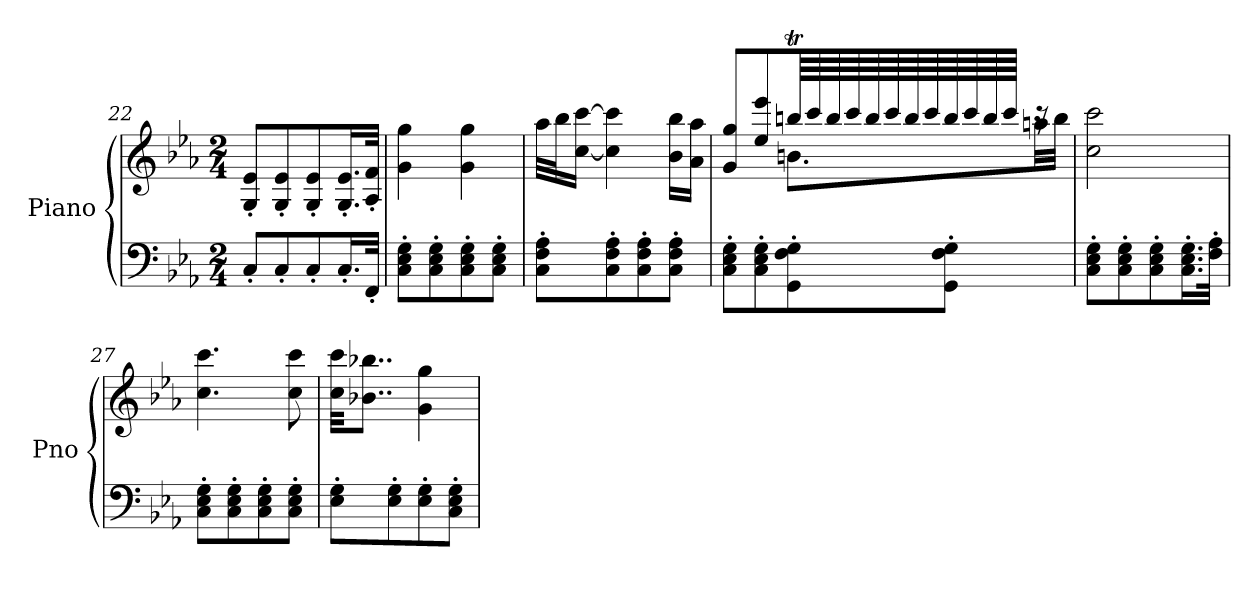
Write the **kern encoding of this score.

**kern	**kern	**dynam
*part1	*part1	*part1
*staff2	*staff1	*staff1/2
*I"Piano	*	*
*I'Pno	*	*
*clefF4	*clefG2	*
*k[b-e-a-]	*k[b-e-a-]	*
*M2/4	*M2/4	*
=22	=22	=22
8C'/L	8G/' 8e-/'L	.
8C'/	8G/' 8e-/'	.
8C'/	8G/' 8e-/'	.
16.C'/L	16.G/' 16.e-/'L	.
32FF'/JJk	32A-/' 32f/'JJk	.
!!LO:LB:g=z
=23	=23	=23
!	!	!LO:DY:b=2
!	!	!LO:DY:n=1:b
8C\' 8E-\' 8G\'L	4g\ 4gg\	p mp
8C\' 8E-\' 8G\'	.	.
8C\' 8E-\' 8G\'	4g\ 4gg\	.
8C\' 8E-\' 8G\'J	.	.
=24	=24	=24
8C\' 8F\' 8A-\'L	32aa-\LLL	.
.	32bb-\J	.
.	[16cc\ [16ccc\JJ	.
8C\' 8F\' 8A-\'	4cc\] 4ccc\]	.
8C\' 8F\' 8A-\'	.	.
8C\' 8F\' 8A-\'J	16b-\ 16bb-\LL	.
.	16a-\ 16aa-\JJ	.
=25	=25	=25
*	*^	*
8C\' 8E-\' 8G\'L	8g/ 8gg/L	4reyy	.
8C\' 8E-\' 8G\'	8ee-/ 8eee-/	.	.
8GG\' 8F\' 8G\'	64bbnt!/LLL	8.bn\L	.
.	64ccc!/	.	.
.	64bb!/	.	.
.	64ccc!/	.	.
.	64bb!/	.	.
.	64ccc!/	.	.
.	64bb!/	.	.
.	64ccc!/	.	.
8GG\' 8F\' 8G\'J	64bb!/	.	.
.	64ccc!/	.	.
.	64bb!/	.	.
.	64ccc!/JJJJ	.	.
.	16rccc	32aan\LL	.
.	.	32bb\JJJ	.
*	*v	*v	*
=26	=26	=26
8C\' 8E-\' 8G\'L	2cc\ 2ccc\	.
8C\' 8E-\' 8G\'	.	.
8C\' 8E-\' 8G\'	.	.
16.C\' 16.E-\' 16.G\'L	.	.
32F\' 32A-\'JJk	.	.
=27	=27	=27
8C\' 8E-\' 8G\'L	4.cc\ 4.ccc\	.
8C\' 8E-\' 8G\'	.	.
8C\' 8E-\' 8G\'	.	.
8C\' 8E-\' 8G\'J	8cc\ 8ccc\	.
=28	=28	=28
8E-\' 8G\'L	32cc\ 32ccc\KKL	.
.	8..b-X\ 8..bb-X\J	.
8E-\' 8G\'	.	.
8E-\' 8G\'	4g\ 4gg\	.
8C\' 8E-\' 8G\'J	.	.
=	=	=
*-	*-	*-
